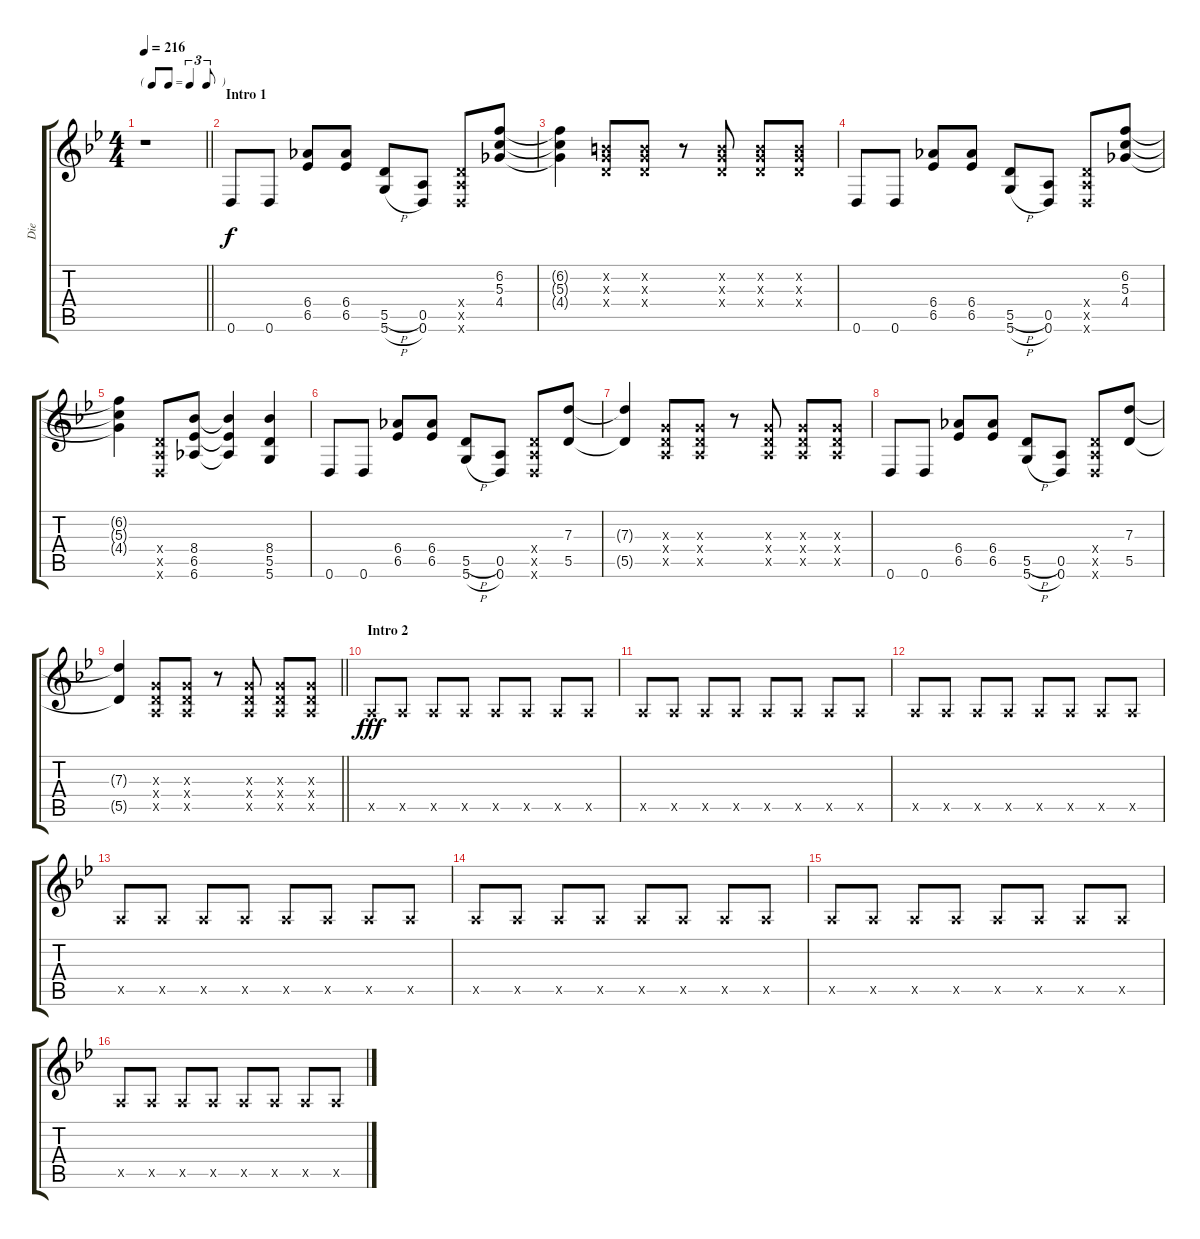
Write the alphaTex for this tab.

\track ("Die" "Die") {instrument distortionguitar}
\staff {score tabs}
\tuning (E4 B3 G3 D3 A2 D2) {hide}
\ts (4 4)
\tf triplet8th
\tempo 216
\clef g2
\barLineRight lightlight
\ks bb
r.1{dy f instrument distortionguitar} |
\section ("" "Intro 1")
0.6.8 0.6.8 (6.4 6.5).8 (6.4 6.5).8 (5.5{h} 5.6{h}).8 (0.5 0.6).8 (0.4{x} 0.5{x} 0.6{x}).8 (6.2 5.3 4.4).8 |
(6.2{t} 5.3{t} 4.4{t}).4 (0.2{x} 0.3{x} 0.4{x}).8 (0.2{x} 0.3{x} 0.4{x}).8 r.8 (0.2{x} 0.3{x} 0.4{x}).8 (0.2{x} 0.3{x} 0.4{x}).8 (0.2{x} 0.3{x} 0.4{x}).8 |
0.6.8 0.6.8 (6.4 6.5).8 (6.4 6.5).8 (5.5{h} 5.6{h}).8 (0.5 0.6).8 (0.4{x} 0.5{x} 0.6{x}).8 (6.2 5.3 4.4).8 |
(6.2{t} 5.3{t} 4.4{t}).4 (0.4{x} 0.5{x} 0.6{x}).8 (8.4 6.5 6.6).8 (8.4{t} 6.5{t} 6.6{t}).4 (8.4 5.5 5.6).4 |
0.6.8 0.6.8 (6.4 6.5).8 (6.4 6.5).8 (5.5{h} 5.6{h}).8 (0.5 0.6).8 (0.4{x} 0.5{x} 0.6{x}).8 (7.3 5.5).8 |
(7.3{t} 5.5{t}).4 (0.3{x} 0.4{x} 0.5{x}).8 (0.3{x} 0.4{x} 0.5{x}).8 r.8 (0.3{x} 0.4{x} 0.5{x}).8 (0.3{x} 0.4{x} 0.5{x}).8 (0.3{x} 0.4{x} 0.5{x}).8 |
0.6.8 0.6.8 (6.4 6.5).8 (6.4 6.5).8 (5.5{h} 5.6{h}).8 (0.5 0.6).8 (0.4{x} 0.5{x} 0.6{x}).8 (7.3 5.5).8 |
\barLineRight lightlight
(7.3{t} 5.5{t}).4 (0.3{x} 0.4{x} 0.5{x}).8 (0.3{x} 0.4{x} 0.5{x}).8 r.8 (0.3{x} 0.4{x} 0.5{x}).8 (0.3{x} 0.4{x} 0.5{x}).8 (0.3{x} 0.4{x} 0.5{x}).8 |
\section ("" "Intro 2")
0.5{x}.8{txt "" dy fff volume 16} 0.5{x}.8 0.5{x}.8 0.5{x}.8 0.5{x}.8 0.5{x}.8 0.5{x}.8 0.5{x}.8 |
0.5{x}.8 0.5{x}.8 0.5{x}.8 0.5{x}.8 0.5{x}.8 0.5{x}.8 0.5{x}.8 0.5{x}.8 |
0.5{x}.8 0.5{x}.8 0.5{x}.8 0.5{x}.8 0.5{x}.8 0.5{x}.8 0.5{x}.8 0.5{x}.8 |
0.5{x}.8 0.5{x}.8 0.5{x}.8 0.5{x}.8 0.5{x}.8 0.5{x}.8 0.5{x}.8 0.5{x}.8 |
0.5{x}.8 0.5{x}.8 0.5{x}.8 0.5{x}.8 0.5{x}.8 0.5{x}.8 0.5{x}.8 0.5{x}.8 |
0.5{x}.8 0.5{x}.8 0.5{x}.8 0.5{x}.8 0.5{x}.8 0.5{x}.8 0.5{x}.8 0.5{x}.8 |
0.5{x}.8 0.5{x}.8 0.5{x}.8 0.5{x}.8 0.5{x}.8 0.5{x}.8 0.5{x}.8 0.5{x}.8
